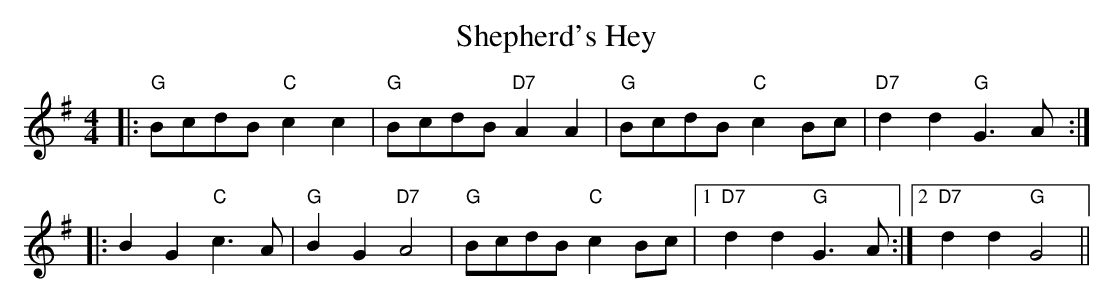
X:1
T: Shepherd's Hey
M: 4/4
L: 1/8
K: Gmaj
|:"G"BcdB"C"c2c2|"G"BcdB"D7"A2A2|"G"BcdB"C"c2Bc|"D7"d2d2"G"G3A:|
|:B2G2"C"c3A|"G"B2G2"D7"A4|"G"BcdB"C"c2Bc|1 "D7"d2d2"G"G3A:|2 "D7"d2d2"G"G4||
